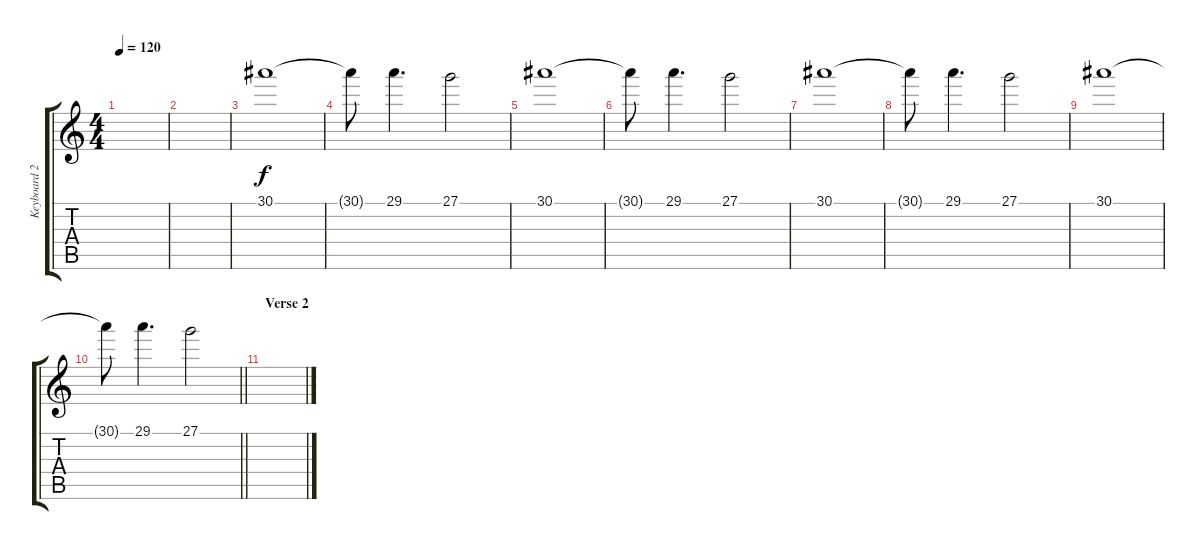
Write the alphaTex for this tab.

\track ("Keyboard 2" "Keyboard 2") {instrument celesta}
\staff {score tabs}
\tuning (E4 B3 G3 D3 A2 E2) {hide}
\ts (4 4)
\tempo 120
\clef g2
\ks c
|
|
30.1.1{volume 9 balance 10 instrument stringensemble1} |
30.1{t}.8 29.1.4{d} 27.1.2 |
30.1.1 |
30.1{t}.8 29.1.4{d} 27.1.2 |
30.1.1 |
30.1{t}.8 29.1.4{d} 27.1.2 |
30.1.1 |
\barLineRight lightlight
30.1{t}.8 29.1.4{d} 27.1.2 |
\section ("" "Verse 2")
